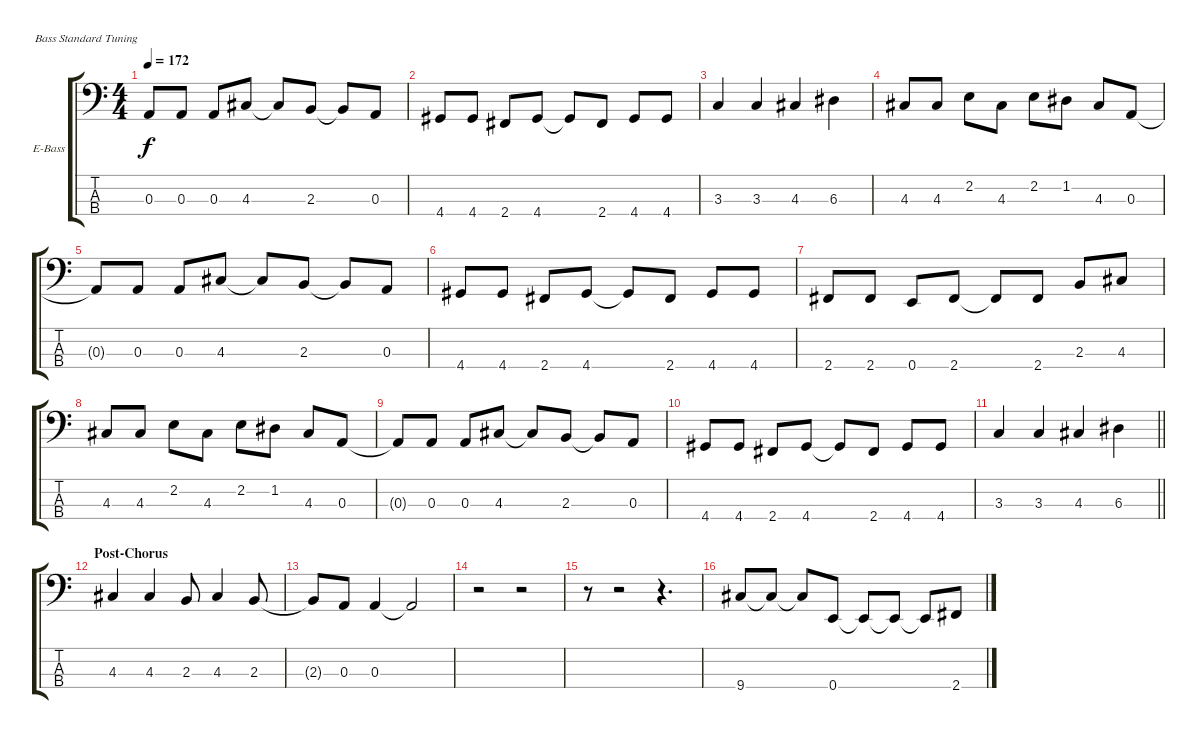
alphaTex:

\bracketExtendMode groupsimilarinstruments
\firstSystemTrackNameOrientation horizontal
\otherSystemsTrackNameOrientation horizontal
\track ("Bass" "E-Bass") {instrument electricbasspick}
\staff {score tabs}
\tuning (G2 D2 A1 E1)
\ts (4 4)
\tempo 172
\clef f4
\ks c
0.3{t}.8{dy f} 0.3.8 0.3.8 4.3.8 4.3{t}.8 2.3.8 2.3{t}.8 0.3.8 |
4.4.8 4.4.8 2.4.8 4.4.8 4.4{t}.8 2.4.8 4.4.8 4.4.8 |
3.3.4 3.3.4 4.3.4 6.3.4 |
4.3.8 4.3.8 2.2.8 4.3.8 2.2.8 1.2.8 4.3.8 0.3.8 |
0.3{t}.8 0.3.8 0.3.8 4.3.8 4.3{t}.8 2.3.8 2.3{t}.8 0.3.8 |
4.4.8 4.4.8 2.4.8 4.4.8 4.4{t}.8 2.4.8 4.4.8 4.4.8 |
2.4.8 2.4.8 0.4.8 2.4.8 2.4{t}.8 2.4.8 2.3.8 4.3.8 |
4.3.8 4.3.8 2.2.8 4.3.8 2.2.8 1.2.8 4.3.8 0.3.8 |
0.3{t}.8 0.3.8 0.3.8 4.3.8 4.3{t}.8 2.3.8 2.3{t}.8 0.3.8 |
4.4.8 4.4.8 2.4.8 4.4.8 4.4{t}.8 2.4.8 4.4.8 4.4.8 |
\barLineRight lightlight
3.3.4 3.3.4 4.3.4 6.3.4 |
\section ("" "Post-Chorus")
4.3.4 4.3.4 2.3.8 4.3.4 2.3.8 |
2.3{t}.8 0.3.8 0.3.4 0.3{t}.2 |
r.2 r.2 |
r.8 r.2 r.4{d} |
9.4.8 9.4{t}.8 9.4{t}.8 0.4.8 0.4{t}.8 0.4{t}.8 0.4{t}.8 2.4.8
